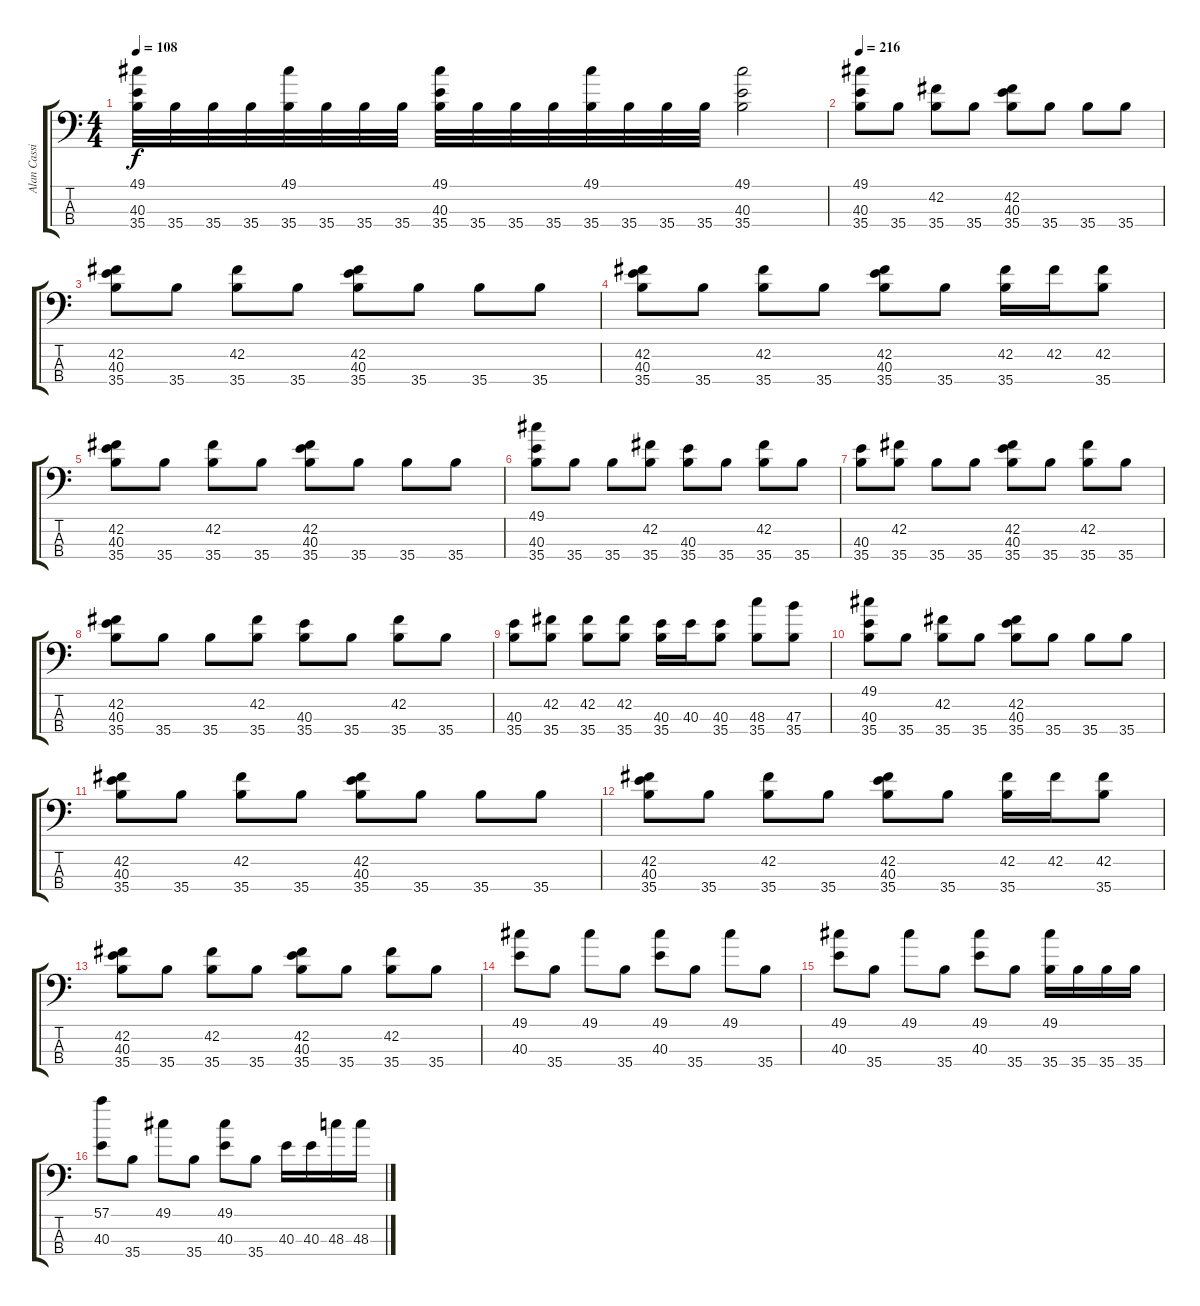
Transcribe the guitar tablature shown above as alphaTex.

\track ("Alan Cassidy" "Alan Cassi") {instrument acousticgrandpiano}
\staff {score tabs}
\tuning (C-1 C-1 C-1 C-1) {hide}
\ts (4 4)
\tempo 108
\clef f4
\ks c
(49.1 40.3 35.4).32{dy f} 35.4.32 35.4.32 35.4.32 (49.1 35.4).32 35.4.32 35.4.32 35.4.32 (49.1 40.3 35.4).32 35.4.32 35.4.32 35.4.32 (49.1 35.4).32 35.4.32 35.4.32 35.4.32 (49.1 40.3 35.4).2 |
\tempo 216
(49.1 40.3 35.4).8 35.4.8 (42.2 35.4).8 35.4.8 (42.2 40.3 35.4).8 35.4.8 35.4.8 35.4.8 |
(42.2 40.3 35.4).8 35.4.8 (42.2 35.4).8 35.4.8 (42.2 40.3 35.4).8 35.4.8 35.4.8 35.4.8 |
(42.2 40.3 35.4).8 35.4.8 (42.2 35.4).8 35.4.8 (42.2 40.3 35.4).8 35.4.8 (42.2 35.4).16 42.2.16 (42.2 35.4).8 |
(42.2 40.3 35.4).8 35.4.8 (42.2 35.4).8 35.4.8 (42.2 40.3 35.4).8 35.4.8 35.4.8 35.4.8 |
(49.1 40.3 35.4).8 35.4.8 35.4.8 (42.2 35.4).8 (40.3 35.4).8 35.4.8 (42.2 35.4).8 35.4.8 |
(40.3 35.4).8 (42.2 35.4).8 35.4.8 35.4.8 (42.2 40.3 35.4).8 35.4.8 (42.2 35.4).8 35.4.8 |
(42.2 40.3 35.4).8 35.4.8 35.4.8 (42.2 35.4).8 (40.3 35.4).8 35.4.8 (42.2 35.4).8 35.4.8 |
(40.3 35.4).8 (42.2 35.4).8 (42.2 35.4).8 (42.2 35.4).8 (40.3 35.4).16 40.3.16 (40.3 35.4).8 (48.3 35.4).8 (47.3 35.4).8 |
(49.1 40.3 35.4).8 35.4.8 (42.2 35.4).8 35.4.8 (42.2 40.3 35.4).8 35.4.8 35.4.8 35.4.8 |
(42.2 40.3 35.4).8 35.4.8 (42.2 35.4).8 35.4.8 (42.2 40.3 35.4).8 35.4.8 35.4.8 35.4.8 |
(42.2 40.3 35.4).8 35.4.8 (42.2 35.4).8 35.4.8 (42.2 40.3 35.4).8 35.4.8 (42.2 35.4).16 42.2.16 (42.2 35.4).8 |
(42.2 40.3 35.4).8 35.4.8 (42.2 35.4).8 35.4.8 (42.2 40.3 35.4).8 35.4.8 (42.2 35.4).8 35.4.8 |
(49.1 40.3).8 35.4.8 49.1.8 35.4.8 (49.1 40.3).8 35.4.8 49.1.8 35.4.8 |
(49.1 40.3).8 35.4.8 49.1.8 35.4.8 (49.1 40.3).8 35.4.8 (49.1 35.4).16 35.4.16 35.4.16 35.4.16 |
(57.1 40.3).8 35.4.8 49.1.8 35.4.8 (49.1 40.3).8 35.4.8 40.3.16 40.3.16 48.3.16 48.3.16
